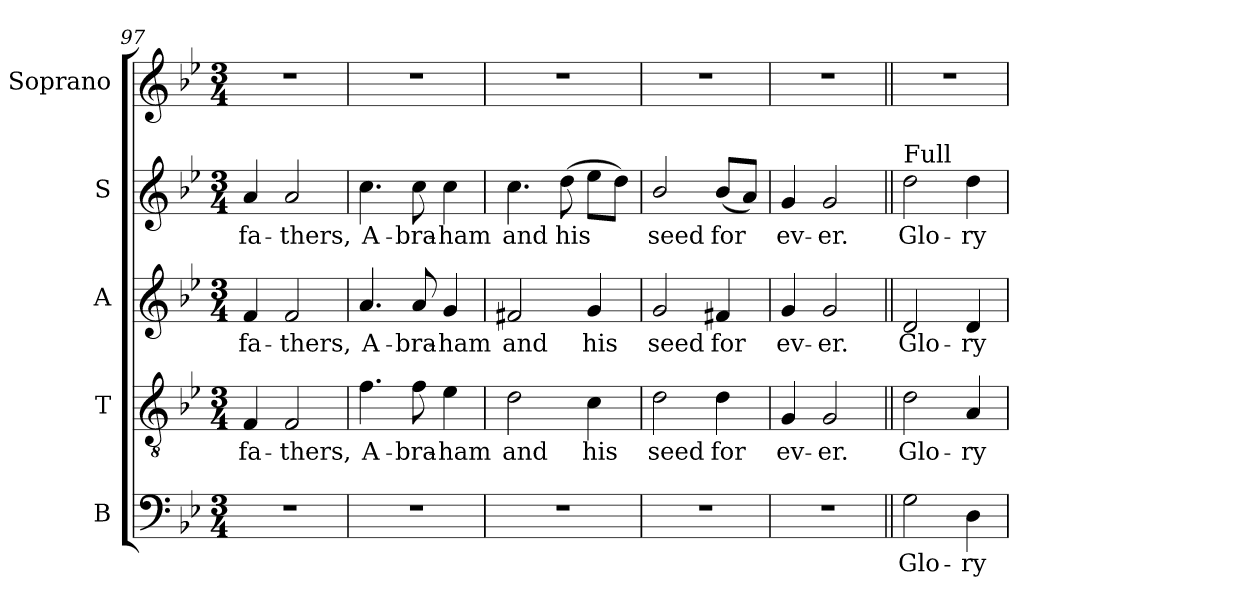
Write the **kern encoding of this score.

**kern	**text	**kern	**text	**kern	**text	**kern	**text	**kern
*part5	*part5	*part4	*part4	*part3	*part3	*part2	*part2	*part1
*staff5	*staff5	*staff4	*staff4	*staff3	*staff3	*staff2	*staff2	*staff1
*I"B	*	*I"T	*	*I"A	*	*I"S	*	*I"Soprano
*I'B.	*	*I'T.	*	*I'A.	*	*I'S.	*	*I'S.
*clefF4	*	*clefGv2	*	*clefG2	*	*clefG2	*	*clefG2
*	*	*ITrd7c12	*	*	*	*	*	*
*k[b-e-]	*	*k[b-e-]	*	*k[b-e-]	*	*k[b-e-]	*	*k[b-e-]
*B-:	*	*B-:	*	*B-:	*	*B-:	*	*B-:
*M3/4	*	*M3/4	*	*M3/4	*	*M3/4	*	*M3/4
=97	=97	=97	=97	=97	=97	=97	=97	=97
!LO:N:vis=1	!	!	!	!	!	!	!	!
!	!	!	!LO:LY:b:color=#000000	!	!	!	!	!
!	!	!	!	!	!LO:LY:b:color=#000000	!	!	!
!	!	!	!	!	!	!	!LO:LY:b:color=#000000	!LO:N:vis=1
2.r	.	4FFi/	-fa-	4fi/	-fa-	4ai/	-fa-	2.r
!	!	!	!LO:LY:b:color=#000000	!	!	!	!	!
!	!	!	!	!	!LO:LY:b:color=#000000	!	!	!
!	!	!	!	!	!	!	!LO:LY:b:color=#000000	!
.	.	2FFi/	-thers,	2fi/	-thers,	2ai/	-thers,	.
!!LO:PB:g=z
=98	=98	=98	=98	=98	=98	=98	=98	=98
!LO:N:vis=1	!	!	!	!	!	!	!	!
!	!	!	!LO:LY:b:color=#000000	!	!	!	!	!
!	!	!	!	!	!LO:LY:b:color=#000000	!	!	!
!	!	!	!	!	!	!	!LO:LY:b:color=#000000	!LO:N:vis=1
2.r	.	4.Fi\	A-	4.ai/	A-	4.cci\	A-	2.r
!	!	!	!LO:LY:b:color=#000000	!	!	!	!	!
!	!	!	!	!	!LO:LY:b:color=#000000	!	!	!
!	!	!	!	!	!	!	!LO:LY:b:color=#000000	!
.	.	8Fi\	-bra-	8ai/	-bra-	8cci\	-bra-	.
!	!	!	!LO:LY:b:color=#000000	!	!	!	!	!
!	!	!	!	!	!LO:LY:b:color=#000000	!	!	!
!	!	!	!	!	!	!	!LO:LY:b:color=#000000	!
.	.	4E-i\	-ham	4gi/	-ham	4cci\	-ham	.
=99	=99	=99	=99	=99	=99	=99	=99	=99
!LO:N:vis=1	!	!	!	!	!	!	!	!
!	!	!	!LO:LY:b:color=#000000	!	!	!	!	!
!	!	!	!	!	!LO:LY:b:color=#000000	!	!	!
!	!	!	!	!	!	!	!LO:LY:b:color=#000000	!LO:N:vis=1
2.r	.	2Di\	and	2f#Xi/	and	4.cci\	and	2.r
!	!	!	!	!	!	!	!LO:LY:b:color=#000000	!
.	.	.	.	.	.	(8ddi\	his	.
!	!	!	!LO:LY:b:color=#000000	!	!	!	!	!
!	!	!	!	!	!LO:LY:b:color=#000000	!	!	!
.	.	4Ci\	his	4gi/	his	8ee-i\L	.	.
.	.	.	.	.	.	8ddi\J)	.	.
=100	=100	=100	=100	=100	=100	=100	=100	=100
!LO:N:vis=1	!	!	!	!	!	!	!	!
!	!	!	!LO:LY:b:color=#000000	!	!	!	!	!
!	!	!	!	!	!LO:LY:b:color=#000000	!	!	!
!	!	!	!	!	!	!	!LO:LY:b:color=#000000	!LO:N:vis=1
2.r	.	2Di\	seed	2gi/	seed	2b-i/	seed	2.r
!	!	!	!LO:LY:b:color=#000000	!	!	!	!	!
!	!	!	!	!	!LO:LY:b:color=#000000	!	!	!
!	!	!	!	!	!	!	!LO:LY:b:color=#000000	!
.	.	4Di\	for	4f#Xi/	for	(8b-i/L	for	.
.	.	.	.	.	.	8ai/J)	.	.
=101	=101	=101	=101	=101	=101	=101	=101	=101
!LO:N:vis=1	!	!	!	!	!	!	!	!
!	!	!	!LO:LY:b:color=#000000	!	!	!	!	!
!	!	!	!	!	!LO:LY:b:color=#000000	!	!	!
!	!	!	!	!	!	!	!LO:LY:b:color=#000000	!LO:N:vis=1
2.r	.	4GGi/	ev-	4gi/	ev-	4gi/	ev-	2.r
!	!	!	!LO:LY:b:color=#000000	!	!	!	!	!
!	!	!	!	!	!LO:LY:b:color=#000000	!	!	!
!	!	!	!	!	!	!	!LO:LY:b:color=#000000	!
.	.	2GGi/	-er.	2gi/	-er.	2gi/	-er.	.
=102||	=102||	=102||	=102||	=102||	=102||	=102||	=102||	=102||
!	!LO:LY:b:color=#000000	!	!	!	!	!	!	!
!	!	!	!LO:LY:b:color=#000000	!	!	!	!	!
!	!	!	!	!	!LO:LY:b:color=#000000	!	!	!
!	!	!	!	!	!	!LO:TX:a:t=Full	!	!
!	!	!	!	!	!	!	!LO:LY:b:color=#000000	!LO:N:vis=1
2Gi\	Glo-	2Di\	Glo-	2di/	Glo-	2ddi\	Glo-	2.r
!	!LO:LY:b:color=#000000	!	!	!	!	!	!	!
!	!	!	!LO:LY:b:color=#000000	!	!	!	!	!
!	!	!	!	!	!LO:LY:b:color=#000000	!	!	!
!	!	!	!	!	!	!	!LO:LY:b:color=#000000	!
4Di\	-ry	4AAi/	-ry	4di/	-ry	4ddi\	-ry	.
=	=	=	=	=	=	=	=	=
*-	*-	*-	*-	*-	*-	*-	*-	*-
